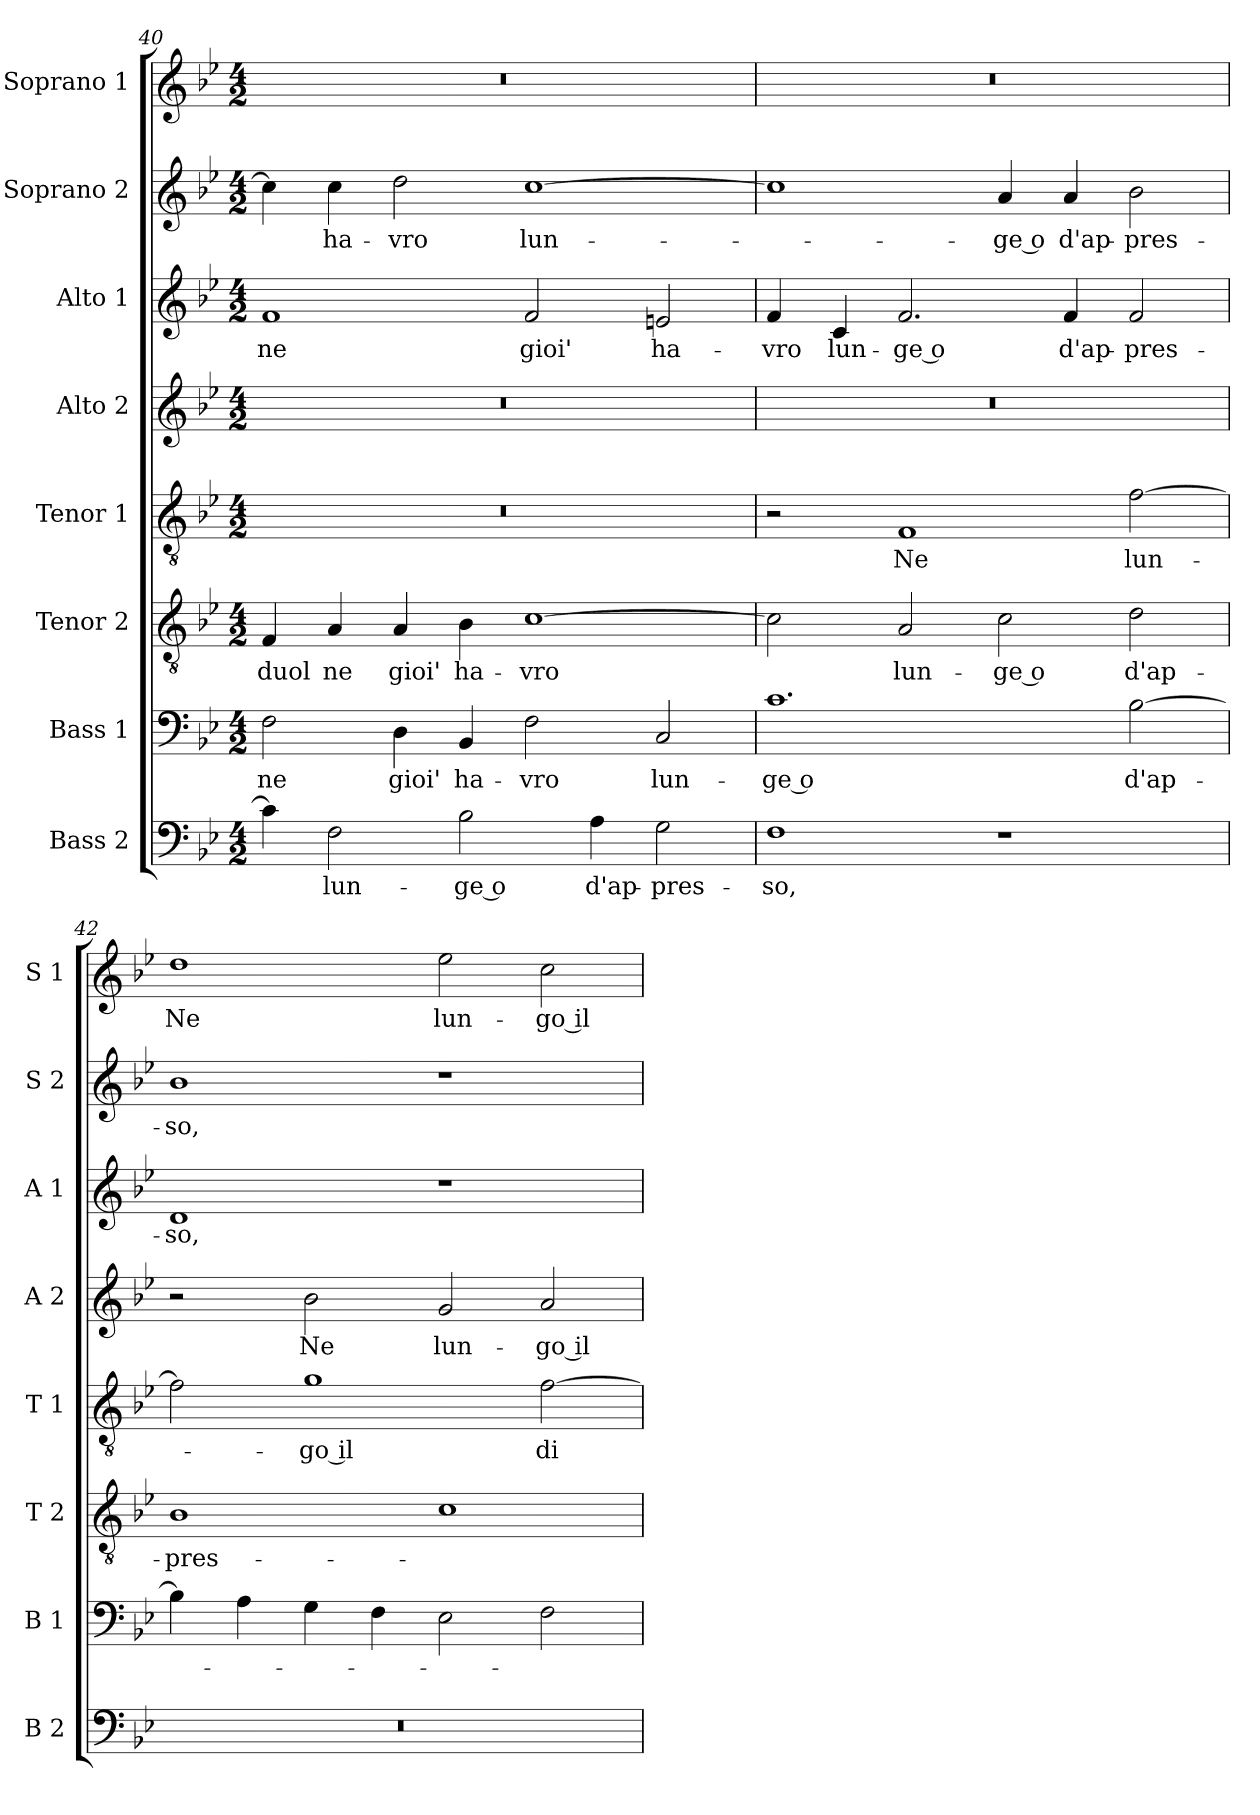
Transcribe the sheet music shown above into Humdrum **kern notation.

**kern	**text	**kern	**text	**kern	**text	**kern	**text	**kern	**text	**kern	**text	**kern	**text	**kern	**text
*part8	*part8	*part7	*part7	*part6	*part6	*part5	*part5	*part4	*part4	*part3	*part3	*part2	*part2	*part1	*part1
*staff8	*staff8	*staff7	*staff7	*staff6	*staff6	*staff5	*staff5	*staff4	*staff4	*staff3	*staff3	*staff2	*staff2	*staff1	*staff1
*I"Bass 2	*	*I"Bass 1	*	*I"Tenor 2	*	*I"Tenor 1	*	*I"Alto 2	*	*I"Alto 1	*	*I"Soprano 2	*	*I"Soprano 1	*
*I'B 2	*	*I'B 1	*	*I'T 2	*	*I'T 1	*	*I'A 2	*	*I'A 1	*	*I'S 2	*	*I'S 1	*
!!LO:LB:g=z
*clefF4	*	*clefF4	*	*clefGv2	*	*clefGv2	*	*clefG2	*	*clefG2	*	*clefG2	*	*clefG2	*
*k[b-e-]	*	*k[b-e-]	*	*k[b-e-]	*	*k[b-e-]	*	*k[b-e-]	*	*k[b-e-]	*	*k[b-e-]	*	*k[b-e-]	*
*B-:	*	*B-:	*	*B-:	*	*B-:	*	*B-:	*	*B-:	*	*B-:	*	*B-:	*
*M4/2	*	*M4/2	*	*M4/2	*	*M4/2	*	*M4/2	*	*M4/2	*	*M4/2	*	*M4/2	*
=40	=40	=40	=40	=40	=40	=40	=40	=40	=40	=40	=40	=40	=40	=40	=40
!	!	!	!LO:LY:b	!	!LO:LY:b	!	!	!	!	!	!LO:LY:b	!	!	!	!
4c\]	.	2F\	ne	4F/	duol	0r	.	0r	.	1f	ne	4cc\]	.	0r	.
!	!LO:LY:b	!	!	!	!LO:LY:b	!	!	!	!	!	!	!	!LO:LY:b	!	!
2F\	lun-	.	.	4A/	ne	.	.	.	.	.	.	4cc\	ha-	.	.
!	!	!	!LO:LY:b	!	!LO:LY:b	!	!	!	!	!	!	!	!LO:LY:b	!	!
.	.	4D\	gioi'	4A/	gioi'	.	.	.	.	.	.	2dd\	-vro	.	.
!	!LO:LY:b	!	!LO:LY:b	!	!LO:LY:b	!	!	!	!	!	!	!	!	!	!
2B-\	-ge o	4BB-/	ha-	4B-\	ha-	.	.	.	.	.	.	.	.	.	.
!	!	!	!LO:LY:b	!	!LO:LY:b	!	!	!	!	!	!LO:LY:b	!	!LO:LY:b	!	!
.	.	2F\	-vro	[1c	-vro	.	.	.	.	2f/	gioi'	[1cc	lun-	.	.
!	!LO:LY:b	!	!	!	!	!	!	!	!	!	!	!	!	!	!
4A\	d'ap-	.	.	.	.	.	.	.	.	.	.	.	.	.	.
!	!LO:LY:b	!	!LO:LY:b	!	!	!	!	!	!	!	!LO:LY:b	!	!	!	!
2G\	-pres-	2C/	lun-	.	.	.	.	.	.	2en/	ha-	.	.	.	.
=41	=41	=41	=41	=41	=41	=41	=41	=41	=41	=41	=41	=41	=41	=41	=41
!	!LO:LY:b	!	!LO:LY:b	!	!	!	!	!	!	!	!LO:LY:b	!	!	!	!
1F	-so,	1.c	-ge o	2c\]	.	2r	.	0r	.	4f/	-vro	1cc]	.	0r	.
!	!	!	!	!	!	!	!	!	!	!	!LO:LY:b	!	!	!	!
.	.	.	.	.	.	.	.	.	.	4c/	lun-	.	.	.	.
!	!	!	!	!	!LO:LY:b	!	!LO:LY:b	!	!	!	!LO:LY:b	!	!	!	!
.	.	.	.	2A/	lun-	1F	Ne	.	.	2.f/	-ge o	.	.	.	.
!	!	!	!	!	!LO:LY:b	!	!	!	!	!	!	!	!LO:LY:b	!	!
1r	.	.	.	2c\	-ge o	.	.	.	.	.	.	4a/	-ge o	.	.
!	!	!	!	!	!	!	!	!	!	!	!LO:LY:b	!	!LO:LY:b	!	!
.	.	.	.	.	.	.	.	.	.	4f/	d'ap-	4a/	d'ap-	.	.
!	!	!	!LO:LY:b	!	!LO:LY:b	!	!LO:LY:b	!	!	!	!LO:LY:b	!	!LO:LY:b	!	!
.	.	[2B-\	d'ap-	2d\	d'ap-	[2f\	lun-	.	.	2f/	-pres-	2b-\	-pres-	.	.
=42	=42	=42	=42	=42	=42	=42	=42	=42	=42	=42	=42	=42	=42	=42	=42
!	!	!	!	!	!LO:LY:b	!	!	!	!	!	!LO:LY:b	!	!LO:LY:b	!	!LO:LY:b
0r	.	4B-\]	.	1B-	-pres-	2f\]	.	2r	.	1d	-so,	1b-	-so,	1dd	Ne
.	.	4A\	.	.	.	.	.	.	.	.	.	.	.	.	.
!	!	!	!	!	!	!	!LO:LY:b	!	!LO:LY:b	!	!	!	!	!	!
.	.	4G\	.	.	.	1g	-go il	2b-\	Ne	.	.	.	.	.	.
.	.	4F\	.	.	.	.	.	.	.	.	.	.	.	.	.
!	!	!	!	!	!	!	!	!	!LO:LY:b	!	!	!	!	!	!LO:LY:b
.	.	2E-\	.	1c	.	.	.	2g/	lun-	1r	.	1r	.	2ee-\	lun-
!	!	!	!	!	!	!	!LO:LY:b	!	!LO:LY:b	!	!	!	!	!	!LO:LY:b
.	.	2F\	.	.	.	[2f\	di	2a/	-go il	.	.	.	.	2cc\	-go il
=	=	=	=	=	=	=	=	=	=	=	=	=	=	=	=
*-	*-	*-	*-	*-	*-	*-	*-	*-	*-	*-	*-	*-	*-	*-	*-
